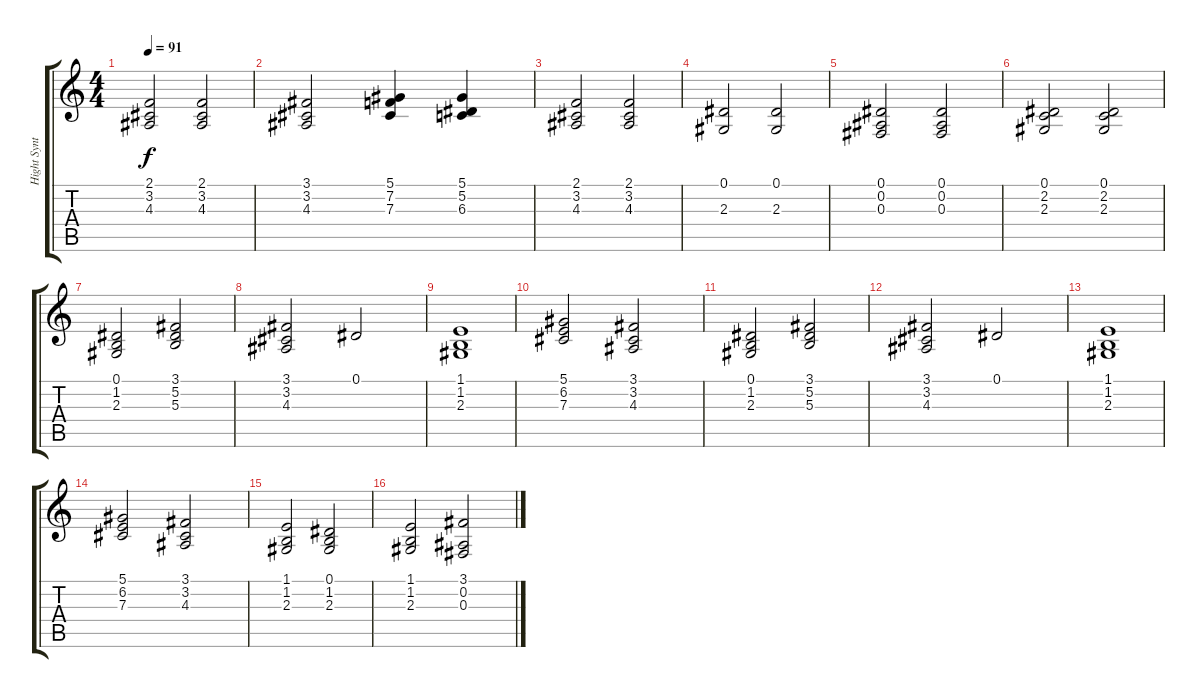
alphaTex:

\track ("Hight Synth" "Hight Synt") {instrument stringensemble2}
\staff {score tabs}
\tuning (Eb4 Bb3 Gb3 Db3 Ab2 Eb2) {hide}
\ts (4 4)
\tempo 91
\clef g2
\ks c
(2.1 3.2 4.3).2{dy f} (2.1 3.2 4.3).2 |
(3.1 3.2 4.3).2 (5.1 7.2 7.3).4 (5.1 5.2 6.3).4 |
(2.1 3.2 4.3).2 (2.1 3.2 4.3).2 |
(0.1 2.3).2 (0.1 2.3).2 |
(0.1 0.2 0.3).2 (0.1 0.2 0.3).2 |
(0.1 2.2 2.3).2 (0.1 2.2 2.3).2 |
(0.1 1.2 2.3).2 (3.1 5.2 5.3).2 |
(3.1 3.2 4.3).2 0.1.2 |
(1.1 1.2 2.3).1 |
(5.1 6.2 7.3).2 (3.1 3.2 4.3).2 |
(0.1 1.2 2.3).2 (3.1 5.2 5.3).2 |
(3.1 3.2 4.3).2 0.1.2 |
(1.1 1.2 2.3).1 |
(5.1 6.2 7.3).2 (3.1 3.2 4.3).2 |
(1.1 1.2 2.3).2 (0.1 1.2 2.3).2 |
(1.1 1.2 2.3).2 (3.1 0.2 0.3).2
